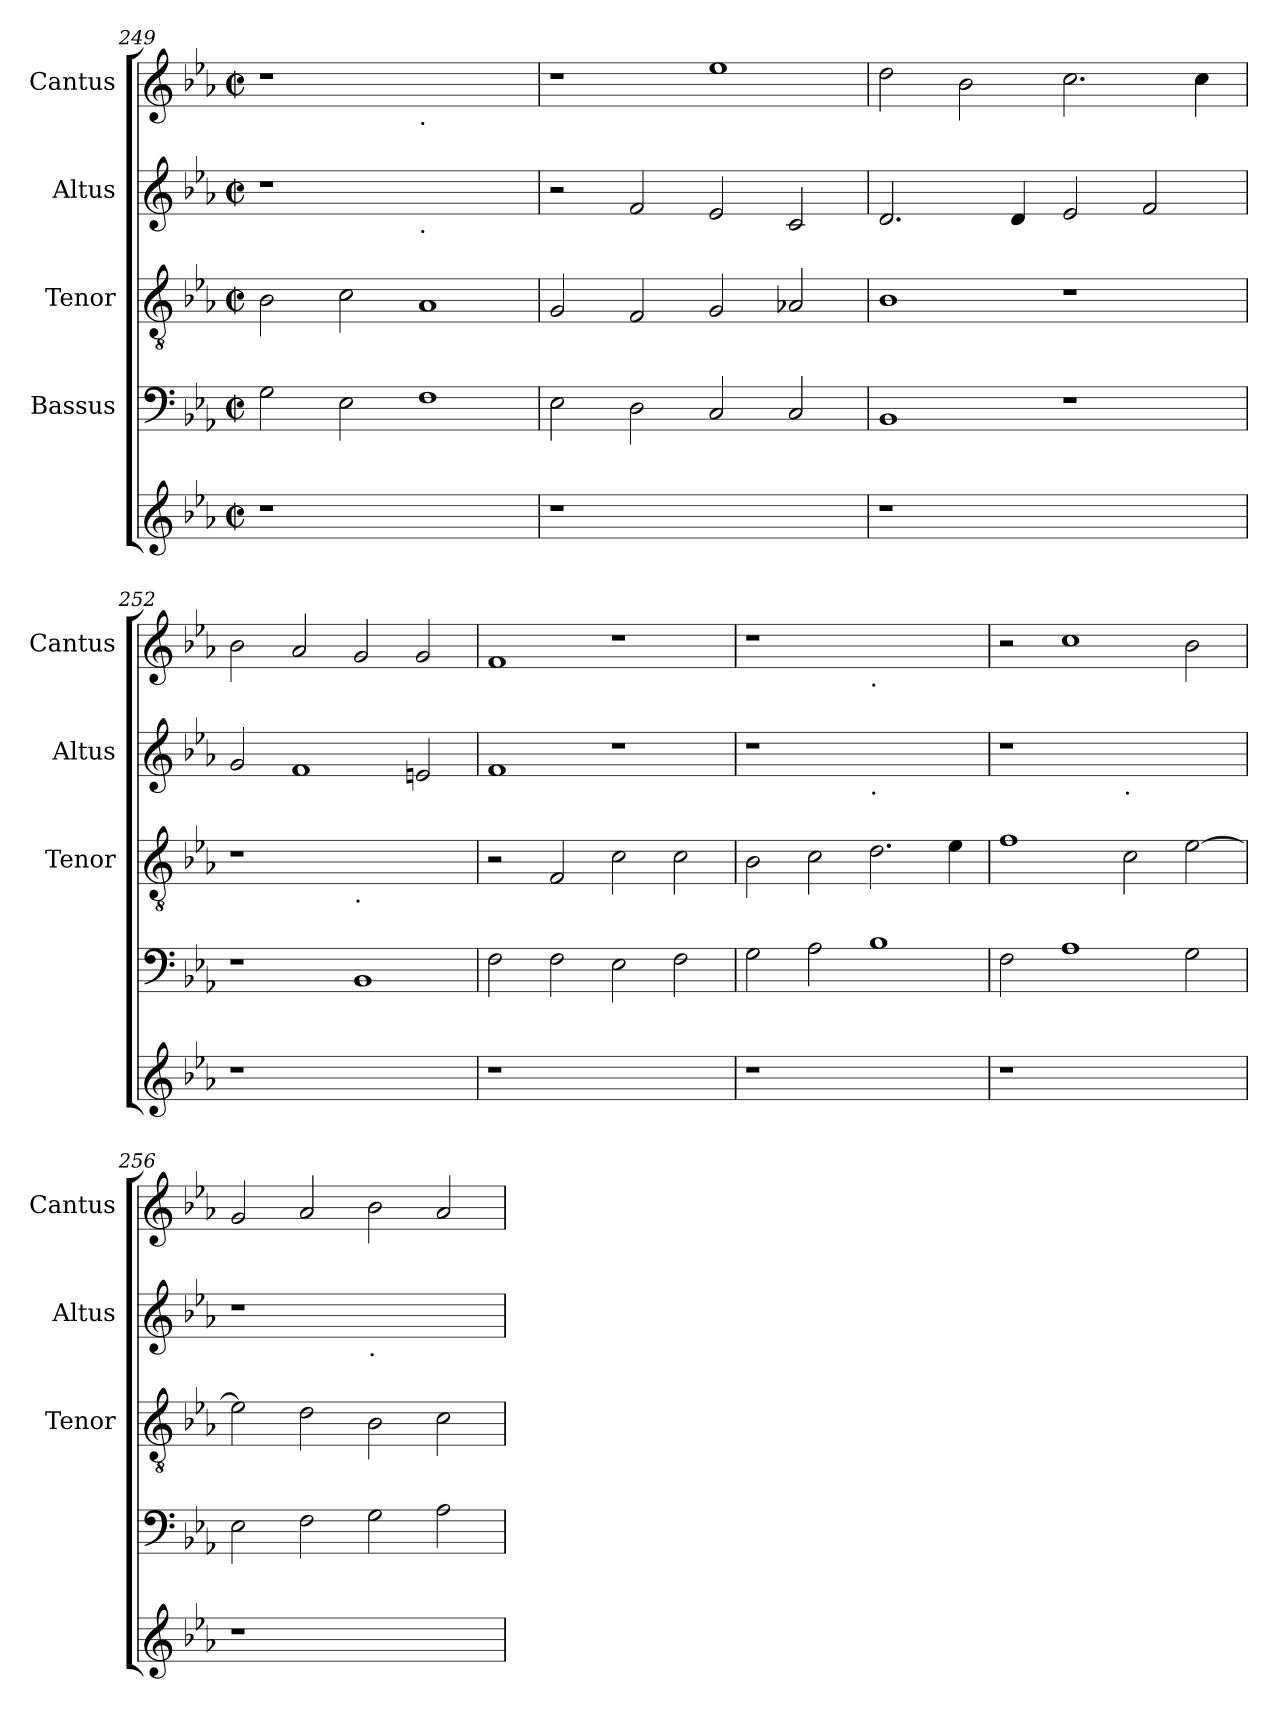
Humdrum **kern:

**kern	**kern	**kern	**kern	**kern
*part5	*part4	*part3	*part2	*part1
*staff5	*staff4	*staff3	*staff2	*staff1
*	*I"Bassus	*I"Tenor	*I"Altus	*I"Cantus
*	*	*I'Tenor	*I'Altus	*I'Cantus
!!LO:PB:g=z
*clefG2	*clefF4	*clefGv2	*clefG2	*clefG2
*k[b-e-a-]	*k[b-e-a-]	*k[b-e-a-]	*k[b-e-a-]	*k[b-e-a-]
*E-:	*E-:	*E-:	*E-:	*E-:
*M2/2	*M2/2	*M2/2	*M2/2	*M2/2
*met(c|)	*met(c|)	*met(c|)	*met(c|)	*met(c|)
=249	=249	=249	=249	=249
1r	2G\	2B-\	1r	1r
.	2E-\	2c\	.	.
!	!	!	!	!LO:TX:b:t=.
!	!	!	!LO:TX:b:t=.	!
1ryy	1F	1A-	1ryy	1ryy
=250	=250	=250	=250	=250
1r	2E-\	2G/	2r	1r
.	2D\	2F/	2f/	.
1ryy	2C/	2G/	2e-/	1ee-
.	2C/	2A-X/	2c/	.
=251	=251	=251	=251	=251
1r	1BB-	1B-	2.d/	2dd\
.	.	.	.	2b-\
.	.	.	4d/	.
1ryy	1r	1r	2e-/	2.cc\
.	.	.	2f/	.
.	.	.	.	4cc\
=252	=252	=252	=252	=252
1r	1r	1r	2g/	2b-\
.	.	.	1f	2a-/
!	!	!LO:TX:b:t=.	!	!
1ryy	1BB-	1ryy	.	2g/
.	.	.	2en/	2g/
=253	=253	=253	=253	=253
1r	2F\	2r	1f	1f
.	2F\	2F/	.	.
1ryy	2E-\	2c\	1r	1r
.	2F\	2c\	.	.
!!LO:LB:g=z
=254	=254	=254	=254	=254
1r	2G\	2B-\	1r	1r
.	2A-\	2c\	.	.
!	!	!	!	!LO:TX:b:t=.
!	!	!	!LO:TX:b:t=.	!
1ryy	1B-	2.d\	1ryy	1ryy
.	.	4e-\	.	.
=255	=255	=255	=255	=255
1r	2F\	1f	1r	2r
.	1A-	.	.	1cc
!	!	!	!LO:TX:b:t=.	!
1ryy	.	2c\	1ryy	.
.	2G\	[>2e-\	.	2b-\
=256	=256	=256	=256	=256
1r	2E-\	2e-\]	1r	2g/
.	2F\	2d\	.	2a-/
!	!	!	!LO:TX:b:t=.	!
1ryy	2G\	2B-\	1ryy	2b-\
.	2A-\	2c\	.	2a-/
=	=	=	=	=
*-	*-	*-	*-	*-
